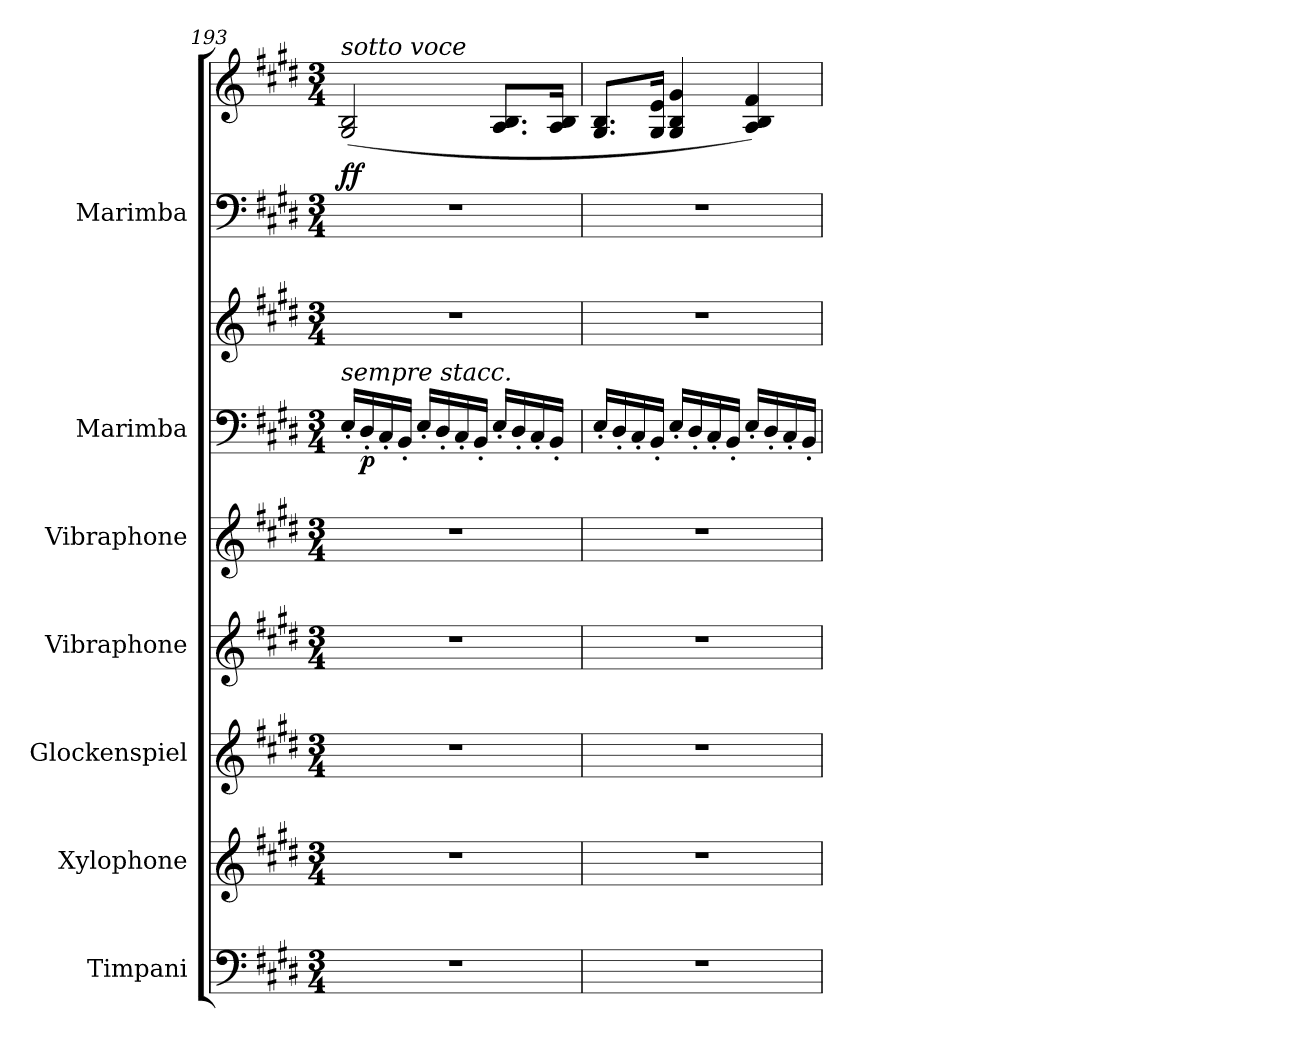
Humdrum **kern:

**kern	**kern	**kern	**kern	**kern	**kern	**kern	**dynam	**kern	**kern	**dynam
*part7	*part6	*part5	*part4	*part3	*part2	*part2	*part2	*part1	*part1	*part1
*staff9	*staff8	*staff7	*staff6	*staff5	*staff4	*staff3	*staff3/4	*staff2	*staff1	*staff1/2
*I"Timpani	*I"Xylophone	*I"Glockenspiel	*I"Vibraphone	*I"Vibraphone	*I"Marimba	*	*	*I"Marimba	*	*
*I'Timp.	*I'Xyl.	*I'Glk.	*I'Vib.	*I'Vib.	*I'Mrm.	*	*	*I'Mrm.	*	*
*clefF4	*clefG2	*clefG2	*clefG2	*clefG2	*clefF4	*clefG2	*	*clefF4	*clefG2	*
*	*ITrd-7c-12	*ITrd-14c-24	*	*	*	*	*	*	*	*
*k[f#c#g#d#]	*k[f#c#g#d#]	*k[f#c#g#d#]	*k[f#c#g#d#]	*k[f#c#g#d#]	*k[f#c#g#d#]	*k[f#c#g#d#]	*	*k[f#c#g#d#]	*k[f#c#g#d#]	*
*M3/4	*M3/4	*M3/4	*M3/4	*M3/4	*M3/4	*M3/4	*	*M3/4	*M3/4	*
=193	=193	=193	=193	=193	=193	=193	=193	=193	=193	=193
!	!	!	!	!	!	!	!	!	!LO:TX:a:i:t=sotto voce	!
!	!	!	!	!	!LO:TX:a:i:t=sempre stacc.	!	!	!	!	!
!	!	!	!	!	!	!	!	!	!	!LO:DY:a=2
2.r	2.r	2.r	2.r	2.r	16E'/LL	2.r	.	2.r	(>2G#/ 2B/	ff
!	!	!	!	!	!	!	!LO:DY:b=2	!	!	!
.	.	.	.	.	16D#'/	.	p	.	.	.
.	.	.	.	.	16C#'/	.	.	.	.	.
.	.	.	.	.	16BB'/JJ	.	.	.	.	.
.	.	.	.	.	16E'/LL	.	.	.	.	.
.	.	.	.	.	16D#'/	.	.	.	.	.
.	.	.	.	.	16C#'/	.	.	.	.	.
.	.	.	.	.	16BB'/JJ	.	.	.	.	.
.	.	.	.	.	16E'/LL	.	.	.	8.A/ 8.B/L	.
.	.	.	.	.	16D#'/	.	.	.	.	.
.	.	.	.	.	16C#'/	.	.	.	.	.
.	.	.	.	.	16BB'/JJ	.	.	.	16A/ 16B/Jk	.
=194	=194	=194	=194	=194	=194	=194	=194	=194	=194	=194
2.r	2.r	2.r	2.r	2.r	16E'/LL	2.r	.	2.r	8.G#/ 8.B/L	.
.	.	.	.	.	16D#'/	.	.	.	.	.
.	.	.	.	.	16C#'/	.	.	.	.	.
.	.	.	.	.	16BB'/JJ	.	.	.	16G#/ 16e/Jk	.
.	.	.	.	.	16E'/LL	.	.	.	4G#/ 4B/ 4g#/	.
.	.	.	.	.	16D#'/	.	.	.	.	.
.	.	.	.	.	16C#'/	.	.	.	.	.
.	.	.	.	.	16BB'/JJ	.	.	.	.	.
.	.	.	.	.	16E'/LL	.	.	.	4A/ 4B/ 4f#/)	.
.	.	.	.	.	16D#'/	.	.	.	.	.
.	.	.	.	.	16C#'/	.	.	.	.	.
.	.	.	.	.	16BB'/JJ	.	.	.	.	.
=	=	=	=	=	=	=	=	=	=	=
*-	*-	*-	*-	*-	*-	*-	*-	*-	*-	*-
